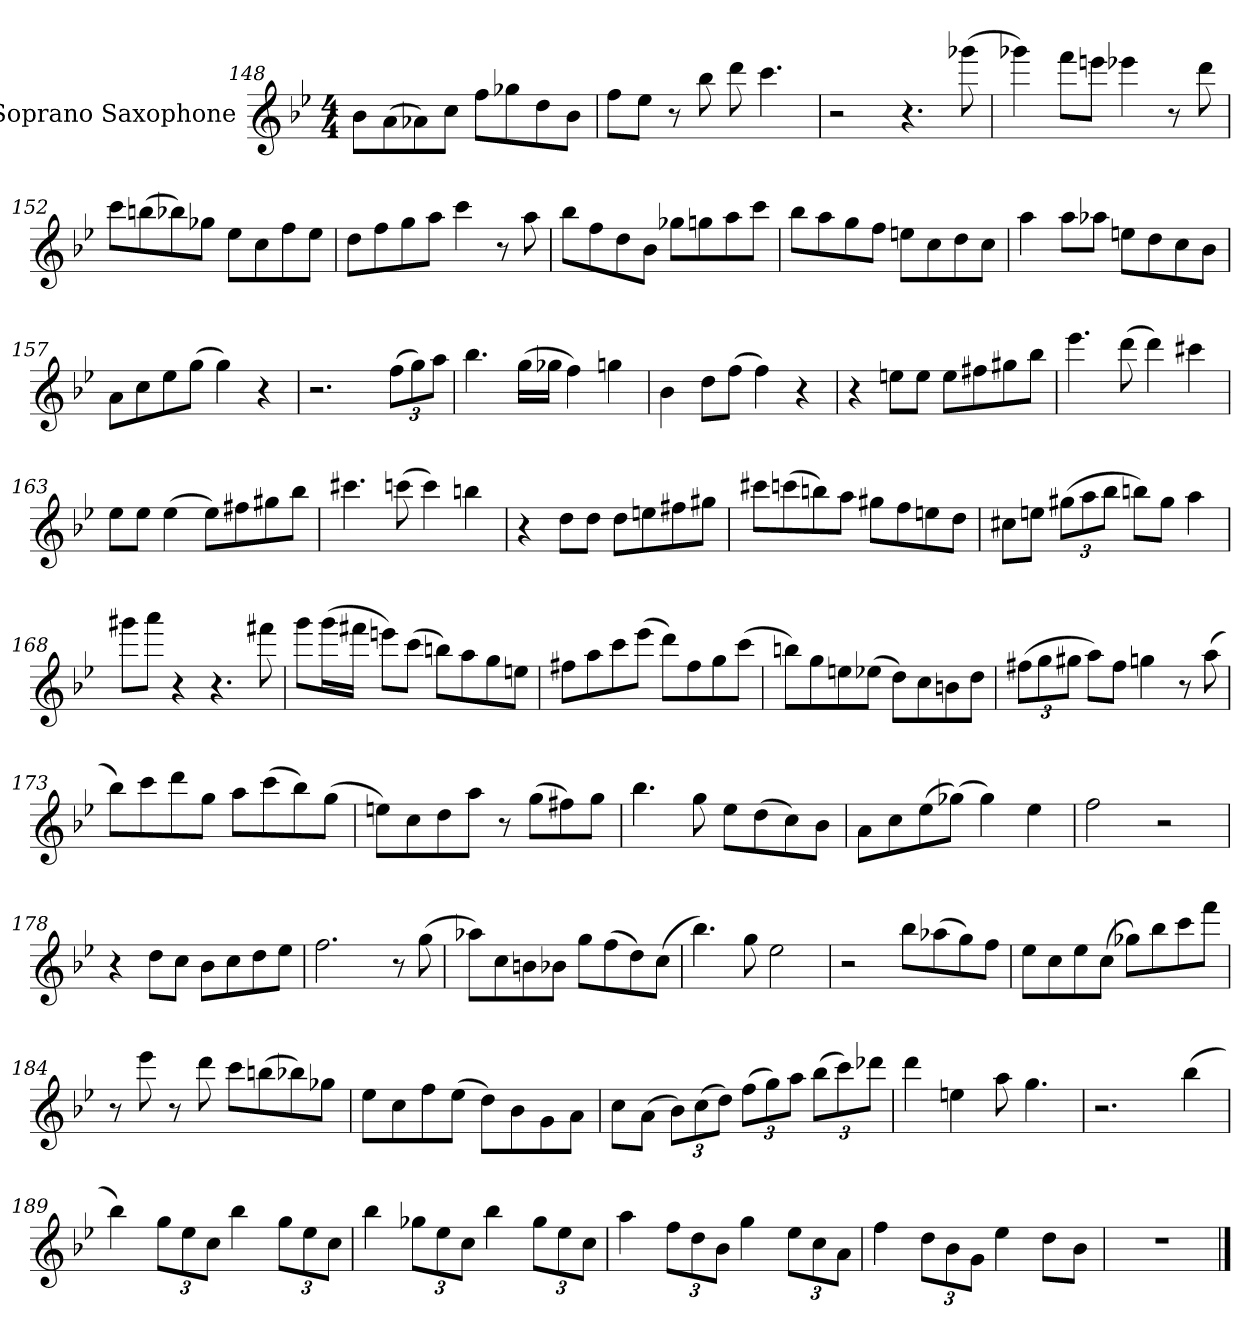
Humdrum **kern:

**kern
*part1
*staff1
*I"Soprano Saxophone
*I'S. Sax.
*clefG2
*k[b-e-]
*M4/4
=148
8b-\L
(>8a\
8a-X\)
8cc\J
8ff\L
8gg-X\
8dd\
8b-\J
=149
8ff\L
8ee-\J
8r
8bb-\
8ddd\
4.ccc\
=150
2r
4.r
(>8ggg-X\
!!LO:LB:g=z
=151
4ggg-X\)
8fff\L
8eeen\J
4eee-X\
8r
8ddd\
=152
8ccc\L
(>8bbn\
8bb-X\)
8gg-X\J
8ee-\L
8cc\
8ff\
8ee-\J
=153
8dd\L
8ff\
8gg\
8aa\J
4ccc\
8r
8aa\
=154
8bb-\L
8ff\
8dd\
8b-\J
8gg-X\L
8ggn\
8aa\
8ccc\J
=155
8bb-\L
8aa\
8gg\
8ff\J
8een\L
8cc\
8dd\
8cc\J
!!LO:PB:g=z
=156
4aa\
8aa\L
8aa-X\J
8een\L
8dd\
8cc\
8b-\J
=157
8a\L
8cc\
8ee-\
(>8gg\J
4gg\)
4r
=158
2.r
*Xbrackettup
(>12ff\L
12gg\)
12aa\J
=159
4.bb-\
(>16gg\LL
16gg-X\JJ
4ff\)
4ggn\
=160
4b-\
8dd\L
(>8ff\J
4ff\)
4r
=161
4r
8een\L
8ee\J
8ee\L
8ff#X\
8gg#X\
8bb-\J
!!LO:LB:g=z
=162
4.eee-\
(>8ddd\
4ddd\)
4ccc#X\
=163
8ee-\L
8ee-\J
(>4ee-\
8ee-\L)
8ff#X\
8gg#X\
8bb-\J
=164
4.ccc#X\
(>8cccn\
4ccc\)
4bbn\
=165
4r
8dd\L
8dd\J
8dd\L
8een\
8ff#X\
8gg#X\J
=166
8ccc#X\L
(>8cccn\
8bbn\)
8aa\J
8gg#X\L
8ff\
8een\
8dd\J
!!LO:LB:g=z
=167
8cc#X\L
8een\J
(>12gg#X\L
12aa\
12bb-\J
8bbn\L)
8gg#\J
4aa\
=168
8ggg#X\L
8aaa\J
4r
4.r
8fff#X\
=169
8ggg\L
(>16ggg\L
16fff#X\JJ
8eeen\L)
(>8ccc\J
8bbn\L)
8aa\
8gg\
8een\J
=170
8ff#X\L
8aa\
8ccc\
(>8eee-\J
8ddd\L)
8ff#\
8gg\
(>8ccc\J
!!LO:LB:g=z
=171
8bbn\L)
8gg\
8een\
(>8ee-X\J
8dd\L)
8cc\
8bn\
8dd\J
=172
(>12ff#X\L
12gg\
12gg#X\J
8aa\L)
8ff#\J
4ggn\
8r
(>8aa\
=173
8bb-\L)
8ccc\
8ddd\
8gg\J
8aa\L
(>8ccc\
8bb-\)
(>8gg\J
=174
8een\L)
8cc\
8dd\
8aa\J
8r
(>8gg\L
8ff#X\)
8gg\J
=175
4.bb-\
8gg\
8ee-\L
(>8dd\
8cc\)
8b-\J
!!LO:LB:g=z
=176
8a\L
8cc\
(>8ee-\
(>8gg-X\J)
4gg-\)
4ee-\
=177
2ff\
2r
=178
4r
8dd\L
8cc\J
8b-\L
8cc\
8dd\
8ee-\J
=179
2.ff\
8r
(>8gg\
=180
8aa-X\L)
8cc\
8bn\
8b-X\J
8gg\L
(>8ff\
8dd\)
(>8cc\J
=181
4.bb-\)
8gg\
2ee-\
=182
2r
8bb-\L
(>8aa-X\
8gg\)
8ff\J
!!LO:LB:g=z
=183
8ee-\L
8cc\
8ee-\
(>8cc\J
8gg-X\L)
8bb-\
8ccc\
8fff\J
=184
8r
8eee-\
8r
8ddd\
8ccc\L
(>8bbn\
8bb-X\)
8gg-X\J
=185
8ee-\L
8cc\
8ff\
(>8ee-\J
8dd\L)
8b-\
8g\
8a\J
=186
8cc\L
(>8a\J
12b-\L)
(>12cc\
12dd\J)
(>12ff\L
12gg\)
12aa\J
(>12bb-\L
12ccc\)
12ddd-X\J
=187
4ddd\
4een\
8aa\
4.gg\
!!LO:LB:g=z
=188
2.r
(>4bb-\
=189
4bb-\)
12gg\L
12ee-\
12cc\J
4bb-\
12gg\L
12ee-\
12cc\J
=190
4bb-\
12gg-X\L
12ee-\
12cc\J
4bb-\
12gg-\L
12ee-\
12cc\J
=191
4aa\
12ff\L
12dd\
12b-\J
4gg\
12ee-\L
12cc\
12a\J
=192
4ff\
12dd\L
12b-\
12g\J
4ee-\
8dd\L
8b-\J
=193
1r
==
*-
